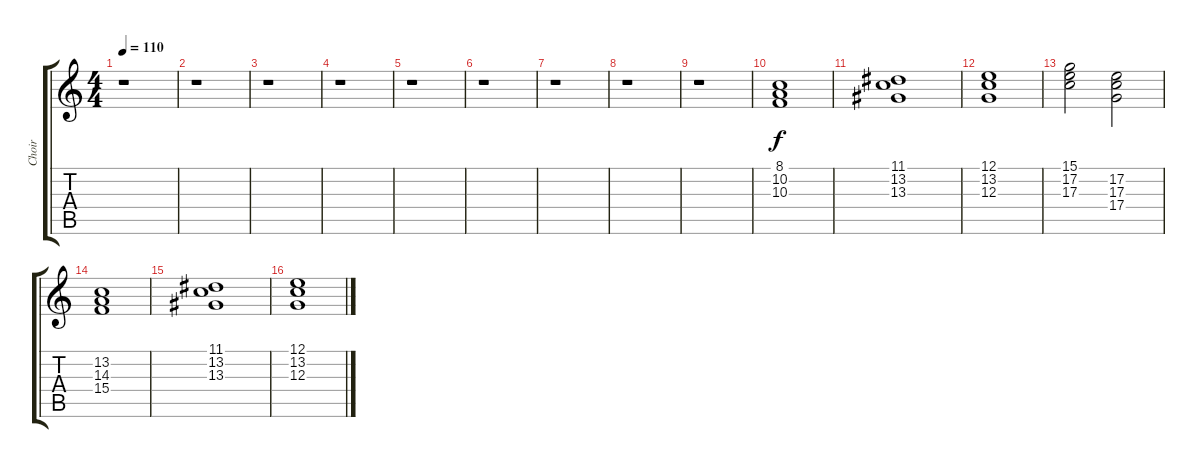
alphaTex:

\track ("Choir" "Choir") {instrument pad4choir}
\staff {score tabs}
\tuning (E4 B3 G3 D3 A2 E2) {hide}
\ts (4 4)
\tempo 110
\clef g2
\ks c
r.1{dy f} |
r.1 |
r.1 |
r.1 |
r.1 |
r.1 |
r.1 |
r.1 |
r.1 |
(8.1 10.2 10.3).1 |
(11.1 13.2 13.3).1 |
(12.1 13.2 12.3).1 |
(15.1 17.2 17.3).2 (17.2 17.3 17.4).2 |
(13.2 14.3 15.4).1 |
(11.1 13.2 13.3).1 |
(12.1 13.2 12.3).1
